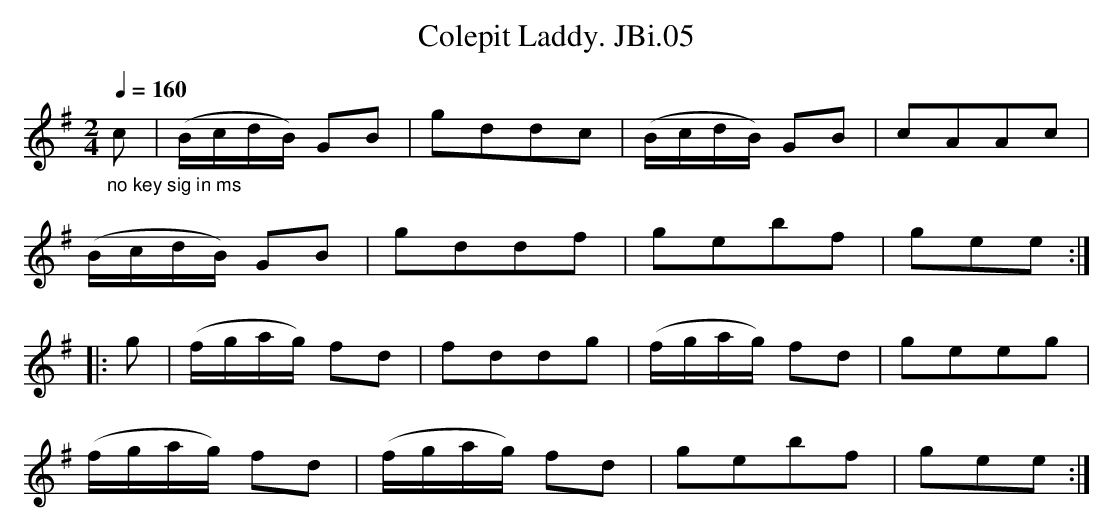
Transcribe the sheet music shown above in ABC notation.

X:1
T:Colepit Laddy. JBi.05
M:2/4
L:1/8
Q:1/4=160
K:Em
"_no key sig in ms"c|(B/c/d/B/) GB|gddc|\
(B/c/d/B/) GB|cAAc|
(B/c/d/B/) GB|gddf|gebf|gee:|
|:g|(f/g/a/g/) fd|fddg|(f/g/a/g/) fd|geeg|
(f/g/a/g/) fd|(f/g/a/g/) fd|gebf|gee:|
